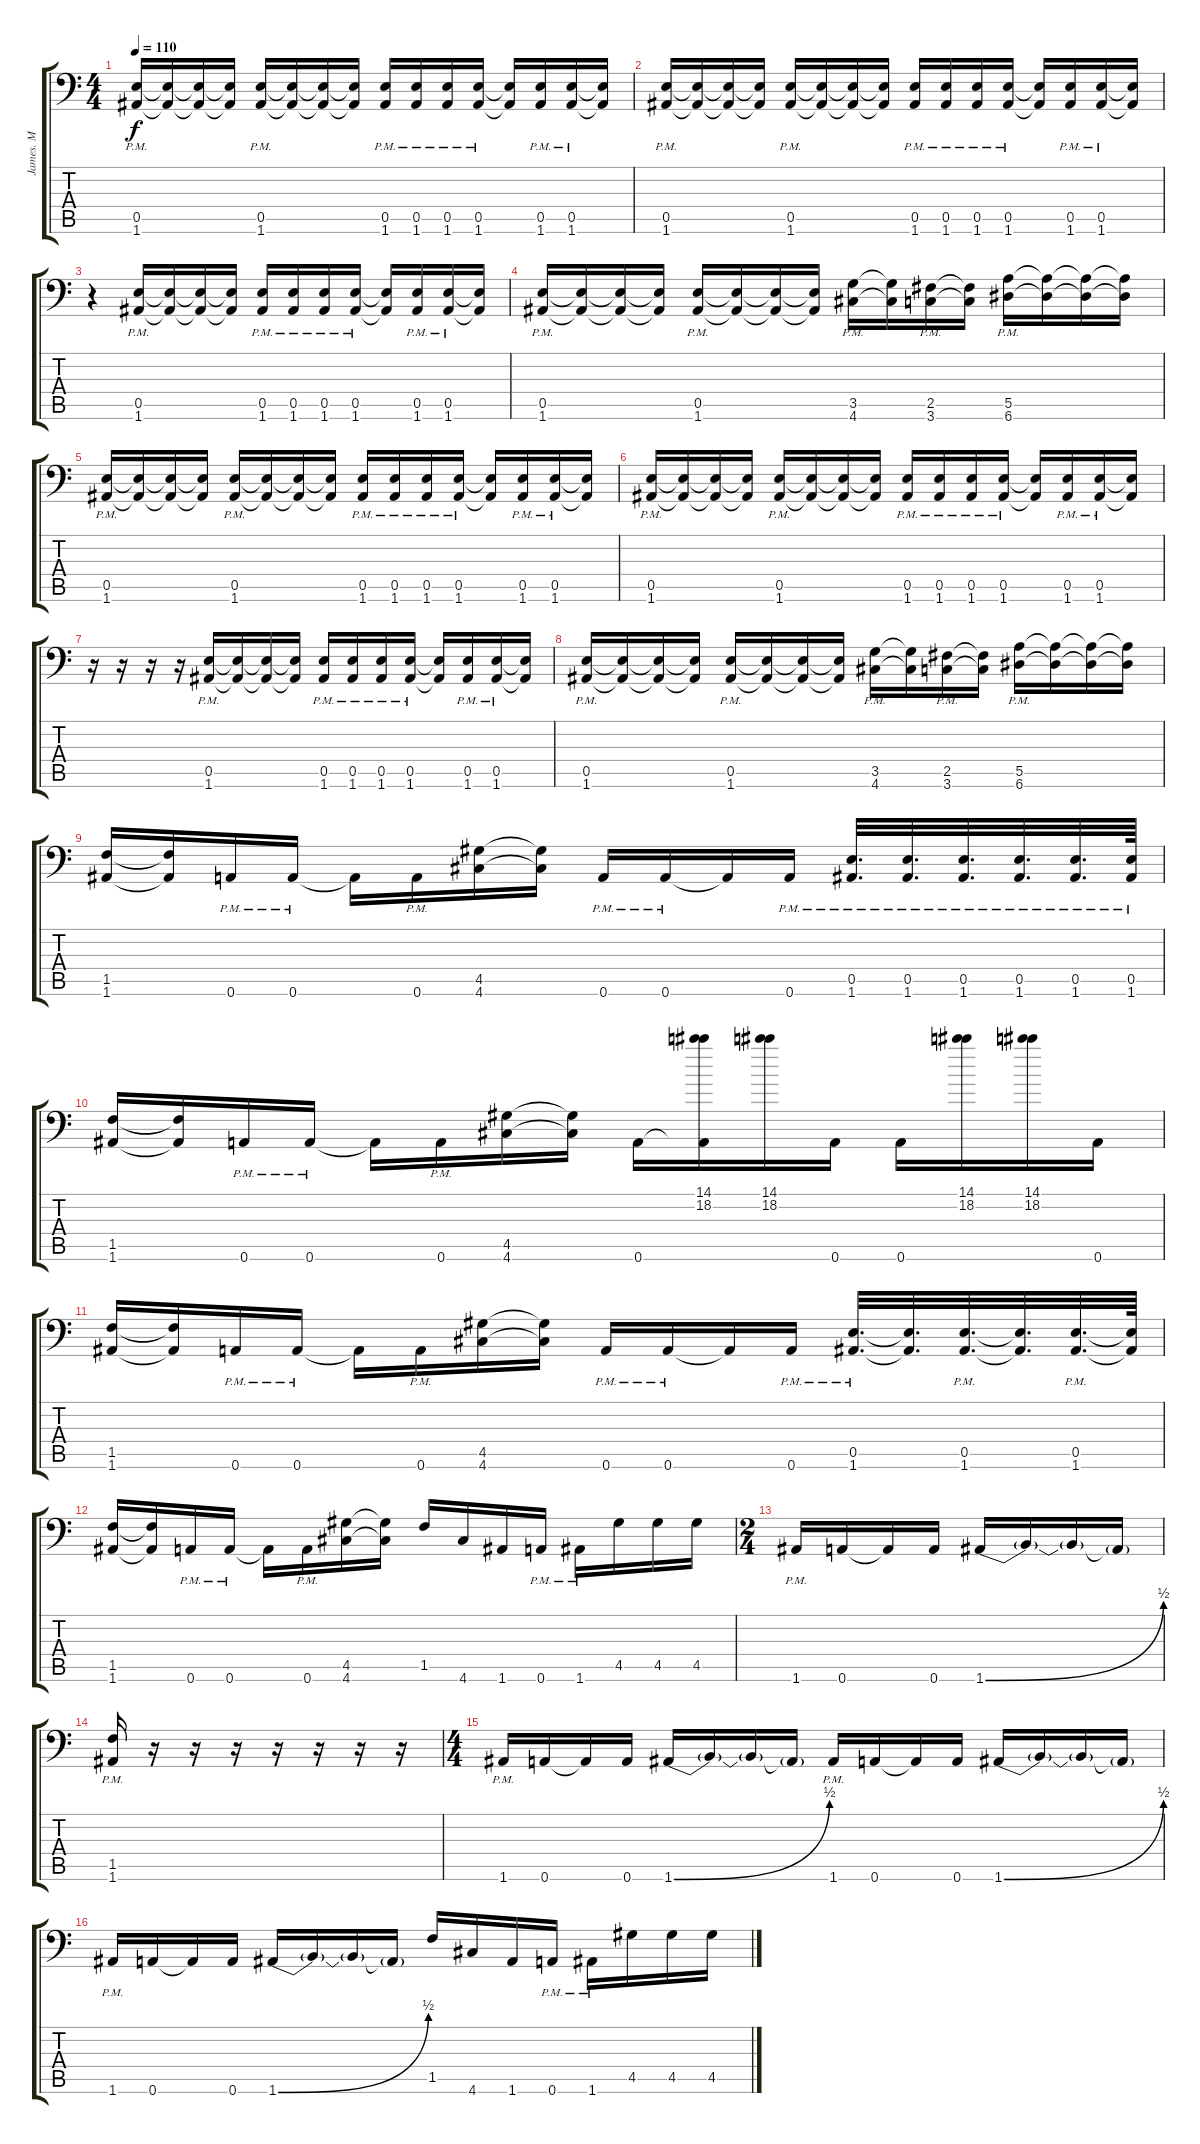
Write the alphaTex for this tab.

\track ("James. M" "James. M") {instrument distortionguitar}
\staff {score tabs}
\tuning (B3 Gb3 D3 A2 E2 A1) {hide}
\ts (4 4)
\tempo 110
\clef f4
\ks c
(0.5{pm} 1.6{pm}).16{dy f} (0.5{t} 1.6{t}).16 (0.5{t} 1.6{t}).16 (0.5{t} 1.6{t}).16 (0.5{pm} 1.6{pm}).16 (0.5{t} 1.6{t}).16 (0.5{t} 1.6{t}).16 (0.5{t} 1.6{t}).16 (0.5{pm} 1.6{pm}).16 (0.5{pm} 1.6{pm}).16 (0.5{pm} 1.6{pm}).16 (0.5{pm} 1.6{pm}).16 (0.5{t} 1.6{t}).16 (0.5{pm} 1.6{pm}).16 (0.5{pm} 1.6{pm}).16 (0.5{t} 1.6{t}).16 |
(0.5{pm} 1.6{pm}).16 (0.5{t} 1.6{t}).16 (0.5{t} 1.6{t}).16 (0.5{t} 1.6{t}).16 (0.5{pm} 1.6{pm}).16 (0.5{t} 1.6{t}).16 (0.5{t} 1.6{t}).16 (0.5{t} 1.6{t}).16 (0.5{pm} 1.6{pm}).16 (0.5{pm} 1.6{pm}).16 (0.5{pm} 1.6{pm}).16 (0.5{pm} 1.6{pm}).16 (0.5{t} 1.6{t}).16 (0.5{pm} 1.6{pm}).16 (0.5{pm} 1.6{pm}).16 (0.5{t} 1.6{t}).16 |
r.4 (0.5{pm} 1.6{pm}).16 (0.5{t} 1.6{t}).16 (0.5{t} 1.6{t}).16 (0.5{t} 1.6{t}).16 (0.5{pm} 1.6{pm}).16 (0.5{pm} 1.6{pm}).16 (0.5{pm} 1.6{pm}).16 (0.5{pm} 1.6{pm}).16 (0.5{t} 1.6{t}).16 (0.5{pm} 1.6{pm}).16 (0.5{pm} 1.6{pm}).16 (0.5{t} 1.6{t}).16 |
(0.5{pm} 1.6{pm}).16 (0.5{t} 1.6{t}).16 (0.5{t} 1.6{t}).16 (0.5{t} 1.6{t}).16 (0.5{pm} 1.6{pm}).16 (0.5{t} 1.6{t}).16 (0.5{t} 1.6{t}).16 (0.5{t} 1.6{t}).16 (3.5{pm} 4.6{pm}).16 (3.5{t} 4.6{t}).16 (2.5{pm} 3.6{pm}).16 (2.5{t} 3.6{t}).16 (5.5{pm} 6.6{pm}).16 (5.5{t} 6.6{t}).16 (5.5{t} 6.6{t}).16 (5.5{t} 6.6{t}).16 |
(0.5{pm} 1.6{pm}).16 (0.5{t} 1.6{t}).16 (0.5{t} 1.6{t}).16 (0.5{t} 1.6{t}).16 (0.5{pm} 1.6{pm}).16 (0.5{t} 1.6{t}).16 (0.5{t} 1.6{t}).16 (0.5{t} 1.6{t}).16 (0.5{pm} 1.6{pm}).16 (0.5{pm} 1.6{pm}).16 (0.5{pm} 1.6{pm}).16 (0.5{pm} 1.6{pm}).16 (0.5{t} 1.6{t}).16 (0.5{pm} 1.6{pm}).16 (0.5{pm} 1.6{pm}).16 (0.5{t} 1.6{t}).16 |
(0.5{pm} 1.6{pm}).16 (0.5{t} 1.6{t}).16 (0.5{t} 1.6{t}).16 (0.5{t} 1.6{t}).16 (0.5{pm} 1.6{pm}).16 (0.5{t} 1.6{t}).16 (0.5{t} 1.6{t}).16 (0.5{t} 1.6{t}).16 (0.5{pm} 1.6{pm}).16 (0.5{pm} 1.6{pm}).16 (0.5{pm} 1.6{pm}).16 (0.5{pm} 1.6{pm}).16 (0.5{t} 1.6{t}).16 (0.5{pm} 1.6{pm}).16 (0.5{pm} 1.6{pm}).16 (0.5{t} 1.6{t}).16 |
r.16 r.16 r.16 r.16 (0.5{pm} 1.6{pm}).16 (0.5{t} 1.6{t}).16 (0.5{t} 1.6{t}).16 (0.5{t} 1.6{t}).16 (0.5{pm} 1.6{pm}).16 (0.5{pm} 1.6{pm}).16 (0.5{pm} 1.6{pm}).16 (0.5{pm} 1.6{pm}).16 (0.5{t} 1.6{t}).16 (0.5{pm} 1.6{pm}).16 (0.5{pm} 1.6{pm}).16 (0.5{t} 1.6{t}).16 |
(0.5{pm} 1.6{pm}).16 (0.5{t} 1.6{t}).16 (0.5{t} 1.6{t}).16 (0.5{t} 1.6{t}).16 (0.5{pm} 1.6{pm}).16 (0.5{t} 1.6{t}).16 (0.5{t} 1.6{t}).16 (0.5{t} 1.6{t}).16 (3.5{pm} 4.6{pm}).16 (3.5{t} 4.6{t}).16 (2.5{pm} 3.6{pm}).16 (2.5{t} 3.6{t}).16 (5.5{pm} 6.6{pm}).16 (5.5{t} 6.6{t}).16 (5.5{t} 6.6{t}).16 (5.5{t} 6.6{t}).16 |
(1.5 1.6).16 (1.5{t} 1.6{t}).16 0.6{pm}.16 0.6{pm}.16 0.6{t}.16 0.6{pm}.16 (4.5 4.6).16 (4.5{t} 4.6{t}).16 0.6{pm}.16 0.6{pm}.16 0.6{t}.16 0.6{pm}.16 (0.5{pm} 1.6{pm}).32{d} (0.5{pm} 1.6{pm}).32{d} (0.5{pm} 1.6{pm}).32{d} (0.5{pm} 1.6{pm}).32{d} (0.5{pm} 1.6{pm}).32{d} (0.5{pm} 1.6{pm}).64 |
(1.5 1.6).16 (1.5{t} 1.6{t}).16 0.6{pm}.16 0.6{pm}.16 0.6{t}.16 0.6{pm}.16 (4.5 4.6).16 (4.5{t} 4.6{t}).16 0.6.16 (14.1 18.2 0.6{t}).16 (14.1 18.2).16 0.6.16 0.6.16 (14.1 18.2).16 (14.1 18.2).16 0.6.16 |
(1.5 1.6).16 (1.5{t} 1.6{t}).16 0.6{pm}.16 0.6{pm}.16 0.6{t}.16 0.6{pm}.16 (4.5 4.6).16 (4.5{t} 4.6{t}).16 0.6{pm}.16 0.6{pm}.16 0.6{t}.16 0.6{pm}.16 (0.5{pm} 1.6{pm}).32{d} (0.5{t} 1.6{t}).32{d} (0.5{pm} 1.6{pm}).32{d} (0.5{t} 1.6{t}).32{d} (0.5{pm} 1.6{pm}).32{d} (0.5{t} 1.6{t}).64 |
(1.5 1.6).16 (1.5{t} 1.6{t}).16 0.6{pm}.16 0.6{pm}.16 0.6{t}.16 0.6{pm}.16 (4.5 4.6).16 (4.5{t} 4.6{t}).16 1.5.16 4.6.16 1.6.16 0.6{pm}.16 1.6{pm}.16 4.5.16 4.5.16 4.5.16 |
\ts (2 4)
1.6{pm}.16 0.6.16 0.6{t}.16 0.6.16 1.6{be (bend 0 0 60 2)}.16 1.6{t}.16 1.6{t}.16 1.6{t}.16 |
(1.5{pm} 1.6{pm}).16 r.16 r.16 r.16 r.16 r.16 r.16 r.16 |
\ts (4 4)
1.6{pm}.16 0.6.16 0.6{t}.16 0.6.16 1.6{be (bend 0 0 60 2)}.16 1.6{t}.16 1.6{t}.16 1.6{t}.16 1.6{pm}.16 0.6.16 0.6{t}.16 0.6.16 1.6{be (bend 0 0 60 2)}.16 1.6{t}.16 1.6{t}.16 1.6{t}.16 |
1.6{pm}.16 0.6.16 0.6{t}.16 0.6.16 1.6{be (bend 0 0 60 2)}.16 1.6{t}.16 1.6{t}.16 1.6{t}.16 1.5.16 4.6.16 1.6.16 0.6{pm}.16 1.6{pm}.16 4.5.16 4.5.16 4.5.16
